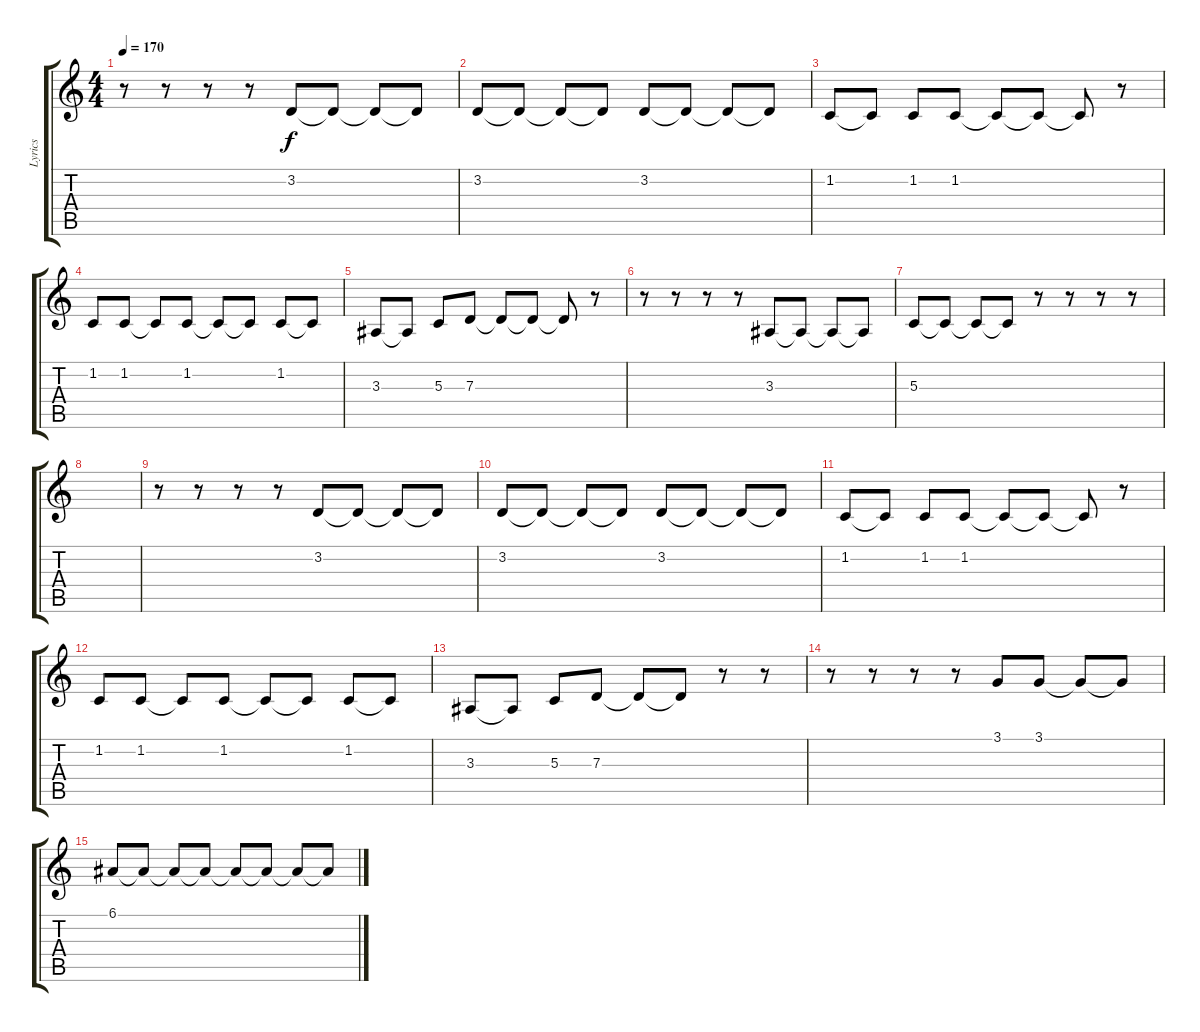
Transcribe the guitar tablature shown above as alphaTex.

\track ("Lyrics" "Lyrics") {instrument oboe}
\staff {score tabs}
\tuning (E4 B3 G3 D3 A2 E2) {hide}
\ts (4 4)
\tempo 170
\clef g2
\ks c
r.8{dy f} r.8 r.8 r.8 3.2.8 3.2{t}.8 3.2{t}.8 3.2{t}.8 |
3.2.8 3.2{t}.8 3.2{t}.8 3.2{t}.8 3.2.8 3.2{t}.8 3.2{t}.8 3.2{t}.8 |
1.2.8 1.2{t}.8 1.2.8 1.2.8 1.2{t}.8 1.2{t}.8 1.2{t}.8 r.8 |
1.2.8 1.2.8 1.2{t}.8 1.2.8 1.2{t}.8 1.2{t}.8 1.2.8 1.2{t}.8 |
3.3.8 3.3{t}.8 5.3.8 7.3.8 7.3{t}.8 7.3{t}.8 7.3{t}.8 r.8 |
r.8 r.8 r.8 r.8 3.3.8 3.3{t}.8 3.3{t}.8 3.3{t}.8 |
5.3.8 5.3{t}.8 5.3{t}.8 5.3{t}.8 r.8 r.8 r.8 r.8 |
|
r.8 r.8 r.8 r.8 3.2.8 3.2{t}.8 3.2{t}.8 3.2{t}.8 |
3.2.8 3.2{t}.8 3.2{t}.8 3.2{t}.8 3.2.8 3.2{t}.8 3.2{t}.8 3.2{t}.8 |
1.2.8 1.2{t}.8 1.2.8 1.2.8 1.2{t}.8 1.2{t}.8 1.2{t}.8 r.8 |
1.2.8 1.2.8 1.2{t}.8 1.2.8 1.2{t}.8 1.2{t}.8 1.2.8 1.2{t}.8 |
3.3.8 3.3{t}.8 5.3.8 7.3.8 7.3{t}.8 7.3{t}.8 r.8 r.8 |
r.8 r.8 r.8 r.8 3.1.8 3.1.8 3.1{t}.8 3.1{t}.8 |
6.1.8 6.1{t}.8 6.1{t}.8 6.1{t}.8 6.1{t}.8 6.1{t}.8 6.1{t}.8 6.1{t}.8
